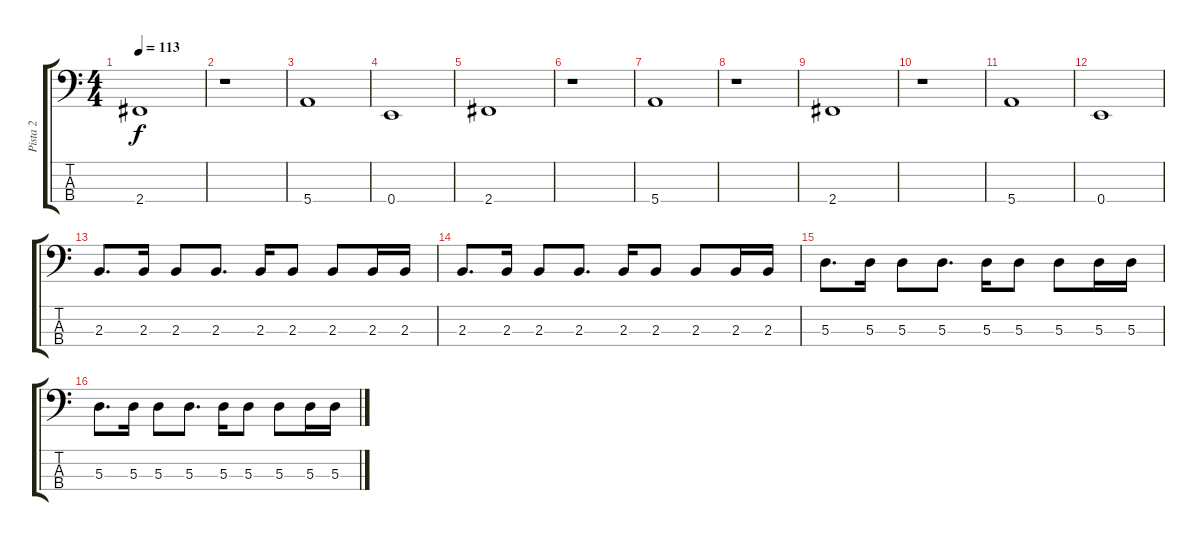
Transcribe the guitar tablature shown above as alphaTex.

\track ("Pista 2" "Pista 2") {instrument electricbassfinger}
\staff {score tabs}
\tuning (G2 D2 A1 E1) {hide}
\ts (4 4)
\tempo 113
\clef f4
\ks c
2.4.1{dy f} |
r.1 |
5.4.1 |
0.4.1 |
2.4.1 |
r.1 |
5.4.1 |
r.1 |
2.4.1 |
r.1 |
5.4.1 |
0.4.1 |
2.3.8{d} 2.3.16 2.3.8 2.3.8{d} 2.3.16 2.3.8 2.3.8 2.3.16 2.3.16 |
2.3.8{d} 2.3.16 2.3.8 2.3.8{d} 2.3.16 2.3.8 2.3.8 2.3.16 2.3.16 |
5.3.8{d} 5.3.16 5.3.8 5.3.8{d} 5.3.16 5.3.8 5.3.8 5.3.16 5.3.16 |
5.3.8{d} 5.3.16 5.3.8 5.3.8{d} 5.3.16 5.3.8 5.3.8 5.3.16 5.3.16
